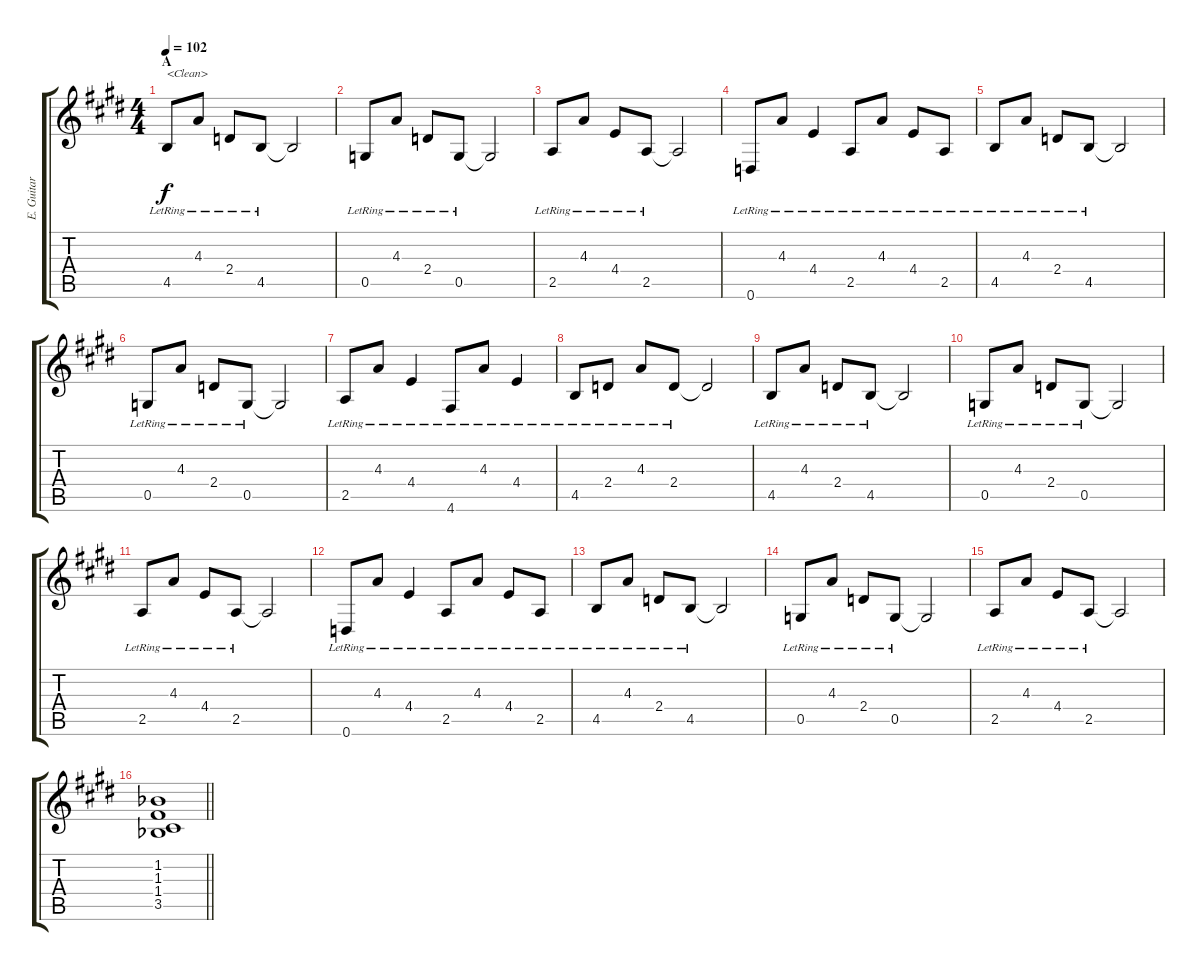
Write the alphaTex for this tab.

\track ("E. Guitar I" "E. Guitar ") {instrument overdrivenguitar}
\staff {score tabs}
\tuning (D4 A3 F3 C3 G2 D2) {hide}
\ts (4 4)
\section ("" "A")
\tempo 102
\clef g2
\ks e
4.5{lr}.8{txt "<Clean>" dy f instrument electricguitarclean} 4.3{lr}.8 2.4{lr}.8 4.5{lr}.8 4.5{t}.2 |
0.5{lr}.8 4.3{lr}.8 2.4{lr}.8 0.5{lr}.8 0.5{t}.2 |
2.5{lr}.8 4.3{lr}.8 4.4{lr}.8 2.5{lr}.8 2.5{t}.2 |
0.6{lr}.8 4.3{lr}.8 4.4{lr}.4 2.5{lr}.8 4.3{lr}.8 4.4{lr}.8 2.5{lr}.8 |
4.5{lr}.8 4.3{lr}.8 2.4{lr}.8 4.5{lr}.8 4.5{t}.2 |
0.5{lr}.8 4.3{lr}.8 2.4{lr}.8 0.5{lr}.8 0.5{t}.2 |
2.5{lr}.8 4.3{lr}.8 4.4{lr}.4 4.6{lr}.8 4.3{lr}.8 4.4{lr}.4 |
4.5{lr}.8 2.4{lr}.8 4.3{lr}.8 2.4{lr}.8 2.4{t}.2 |
4.5{lr}.8 4.3{lr}.8 2.4{lr}.8 4.5{lr}.8 4.5{t}.2 |
0.5{lr}.8 4.3{lr}.8 2.4{lr}.8 0.5{lr}.8 0.5{t}.2 |
2.5{lr}.8 4.3{lr}.8 4.4{lr}.8 2.5{lr}.8 2.5{t}.2 |
0.6{lr}.8 4.3{lr}.8 4.4{lr}.4 2.5{lr}.8 4.3{lr}.8 4.4{lr}.8 2.5{lr}.8 |
4.5{lr}.8 4.3{lr}.8 2.4{lr}.8 4.5{lr}.8 4.5{t}.2 |
0.5{lr}.8 4.3{lr}.8 2.4{lr}.8 0.5{lr}.8 0.5{t}.2 |
2.5{lr}.8 4.3{lr}.8 4.4{lr}.8 2.5{lr}.8 2.5{t}.2 |
\barLineRight lightlight
(1.2{acc b} 1.3 1.4 3.5{acc b}).1
